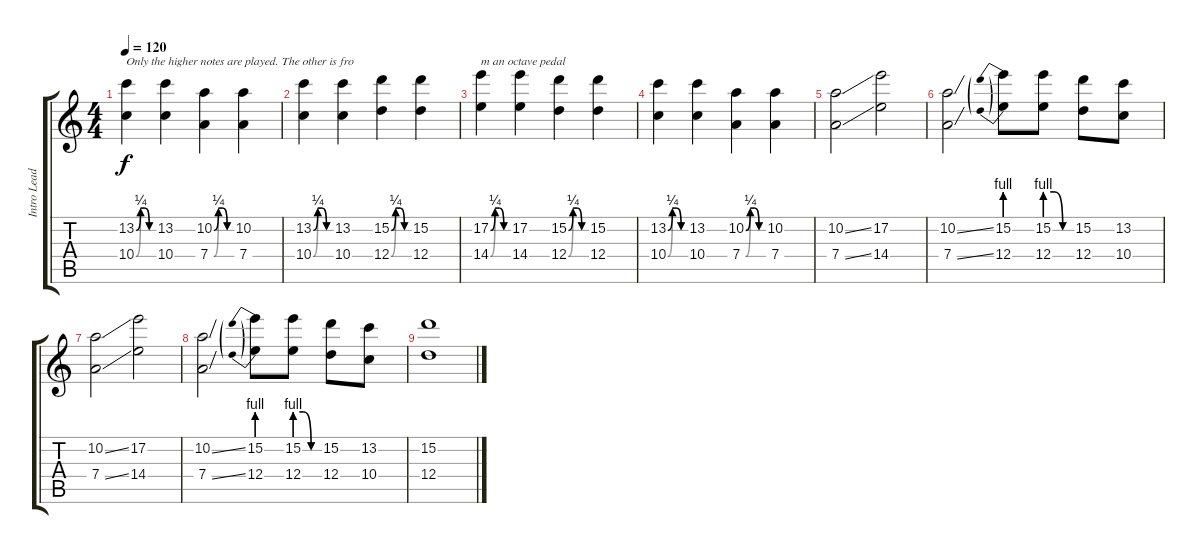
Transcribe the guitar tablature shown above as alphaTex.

\track ("Intro Lead" "Intro Lead") {instrument distortionguitar}
\staff {score tabs}
\tuning (E4 B3 G3 D3 A2 E2) {hide}
\ts (4 4)
\tempo 120
\clef g2
\ks c
(13.2{be (custom 0 0 15 1 30 1 45 0 60 0)} 10.4{be (custom 0 0 15 1 30 1 45 0 60 0)}).4{txt "Only the higher notes are played. The other is fro" dy f instrument distortionguitar} (13.2 10.4).4 (10.2{be (custom 0 0 15 1 30 1 45 0 60 0)} 7.4{be (custom 0 0 15 1 30 1 45 0 60 0)}).4 (10.2 7.4).4 |
(13.2{be (custom 0 0 15 1 30 1 45 0 60 0)} 10.4{be (custom 0 0 15 1 30 1 45 0 60 0)}).4 (13.2 10.4).4 (15.2{be (custom 0 0 15 1 30 1 45 0 60 0)} 12.4{be (custom 0 0 15 1 30 1 45 0 60 0)}).4 (15.2 12.4).4 |
(17.2{be (custom 0 0 15 1 30 1 45 0 60 0)} 14.4{be (custom 0 0 15 1 30 1 45 0 60 0)}).4{txt "m an octave pedal"} (17.2 14.4).4 (15.2{be (custom 0 0 15 1 30 1 45 0 60 0)} 12.4{be (custom 0 0 15 1 30 1 45 0 60 0)}).4 (15.2 12.4).4 |
(13.2{be (custom 0 0 15 1 30 1 45 0 60 0)} 10.4{be (custom 0 0 15 1 30 1 45 0 60 0)}).4 (13.2 10.4).4 (10.2{be (custom 0 0 15 1 30 1 45 0 60 0)} 7.4{be (custom 0 0 15 1 30 1 45 0 60 0)}).4 (10.2 7.4).4 |
(10.2{ss} 7.4{ss}).2 (17.2 14.4).2 |
(10.2{ss} 7.4{ss}).2 (15.2{be (prebend 0 4 60 4)} 12.4{be (prebend 0 4 60 4)}).8 (15.2{be (custom 0 4 20 4 40 0 60 0)} 12.4{be (custom 0 4 20 4 40 0 60 0)}).8 (15.2 12.4).8 (13.2 10.4).8 |
(10.2{ss} 7.4{ss}).2 (17.2 14.4).2 |
(10.2{ss} 7.4{ss}).2 (15.2{be (prebend 0 4 60 4)} 12.4{be (prebend 0 4 60 4)}).8 (15.2{be (custom 0 4 20 4 40 0 60 0)} 12.4{be (custom 0 4 20 4 40 0 60 0)}).8 (15.2 12.4).8 (13.2 10.4).8 |
(15.2 12.4).1
